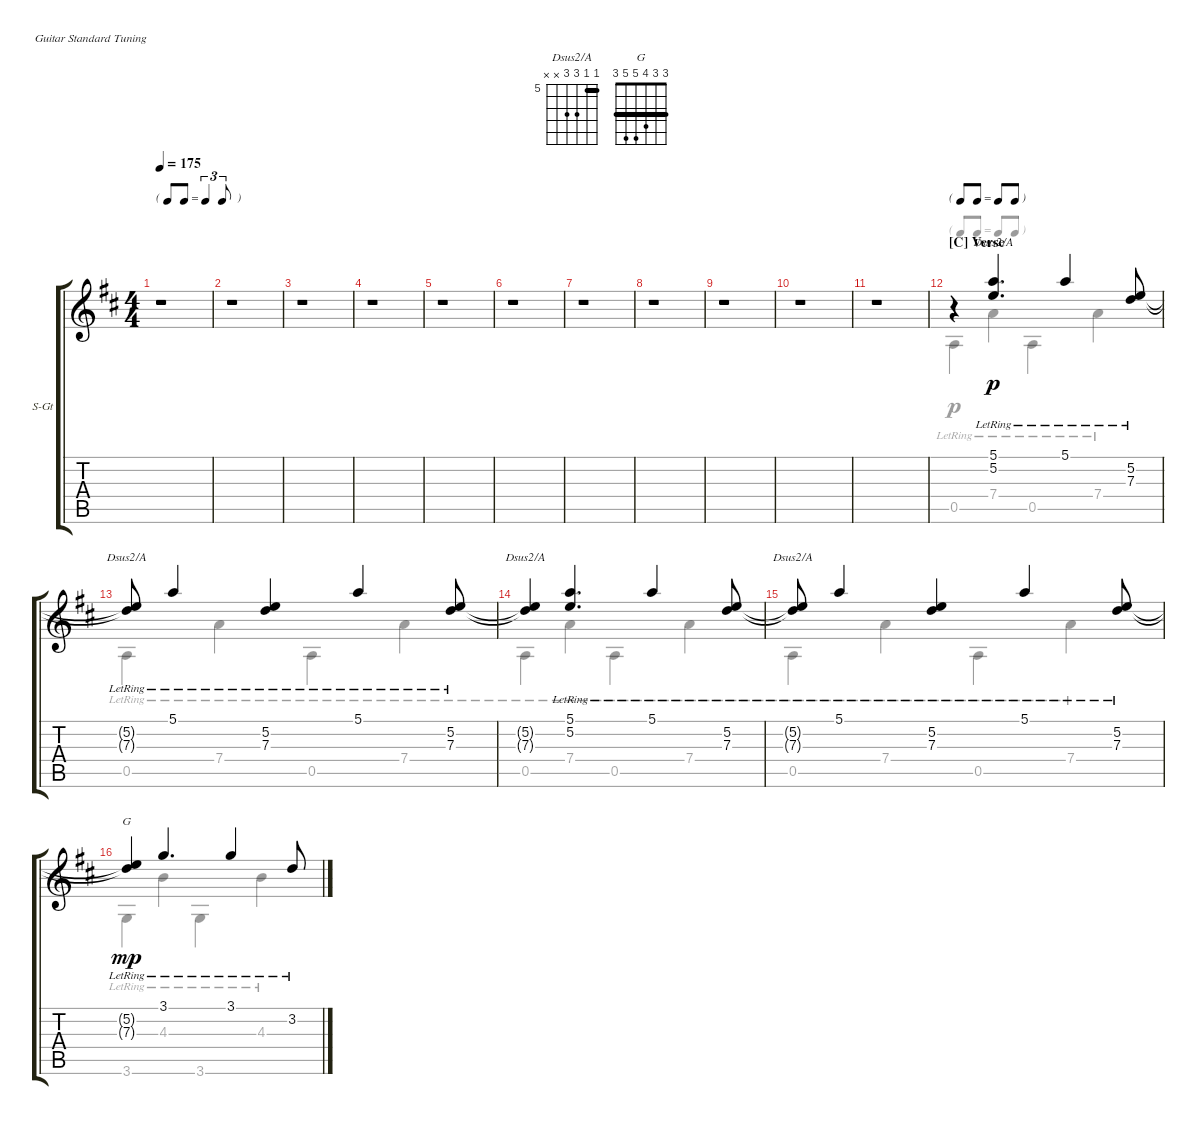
\defaultSystemsLayout 4
\bracketExtendMode groupsimilarinstruments
\firstSystemTrackNameOrientation horizontal
\otherSystemsTrackNameOrientation horizontal
\track ("Paul's Fingerpicking" "S-Gt") {instrument acousticguitarsteel}
\staff {score tabs}
\tuning (E4 B3 G3 D3 A2 E2)
\chord ("Dsus2/A" 5 5 7 7 x x) {firstfret 5 barre 5}
\chord ("G" 3 3 4 5 5 3) {barre (3 3)}
\voice
\ts (4 4)
\tf triplet8th
\tempo 175
\clef g2
\ks d
r.1{dy mp} |
r.1 |
r.1 |
r.1 |
r.1 |
r.1 |
r.1 |
r.1 |
r.1 |
r.1 |
r.1 |
\tf none
\section ("C" "Verse")
r.4 (5.1{lr} 5.2).4{d ch "Dsus2/A" dy p} 5.1{lr}.4 (5.2{lr} 7.3{lr}).8 |
(5.2{lr t} 7.3{lr t}).8{ch "Dsus2/A"} 5.1{lr}.4 (5.2{lr} 7.3{lr}).4 5.1{lr}.4 (5.2{lr} 7.3{lr}).8 |
(5.2{t} 7.3{t}).4{ch "Dsus2/A"} (5.1{lr} 5.2).4{d} 5.1{lr}.4 (5.2{lr} 7.3{lr}).8 |
(5.2{lr t} 7.3{lr t}).8{ch "Dsus2/A"} 5.1{lr}.4 (5.2{lr} 7.3{lr}).4 5.1{lr}.4 (5.2{lr} 7.3{lr}).8 |
(5.2{lr t} 7.3{lr t}).4{ch "G" dy mp} 3.1{lr}.4{d} 3.1{lr}.4 3.2{lr}.8
\voice
\clef g2
\ottava regular
\simile none
\ks d
|
|
|
|
|
|
|
|
|
|
|
0.5{lr}.4{dy p} 7.4{lr}.4 0.5{lr}.4 7.4{lr}.4 |
0.5{lr}.4 7.4{lr}.4 0.5{lr}.4 7.4{lr}.4 |
0.5{lr}.4 7.4{lr}.4 0.5{lr}.4 7.4{lr}.4 |
0.5{lr}.4 7.4{lr}.4 0.5{lr}.4 7.4{lr}.4 |
3.6{lr}.4{dy mp} 4.3{lr}.4 3.6{lr}.4 4.3{lr}.4
